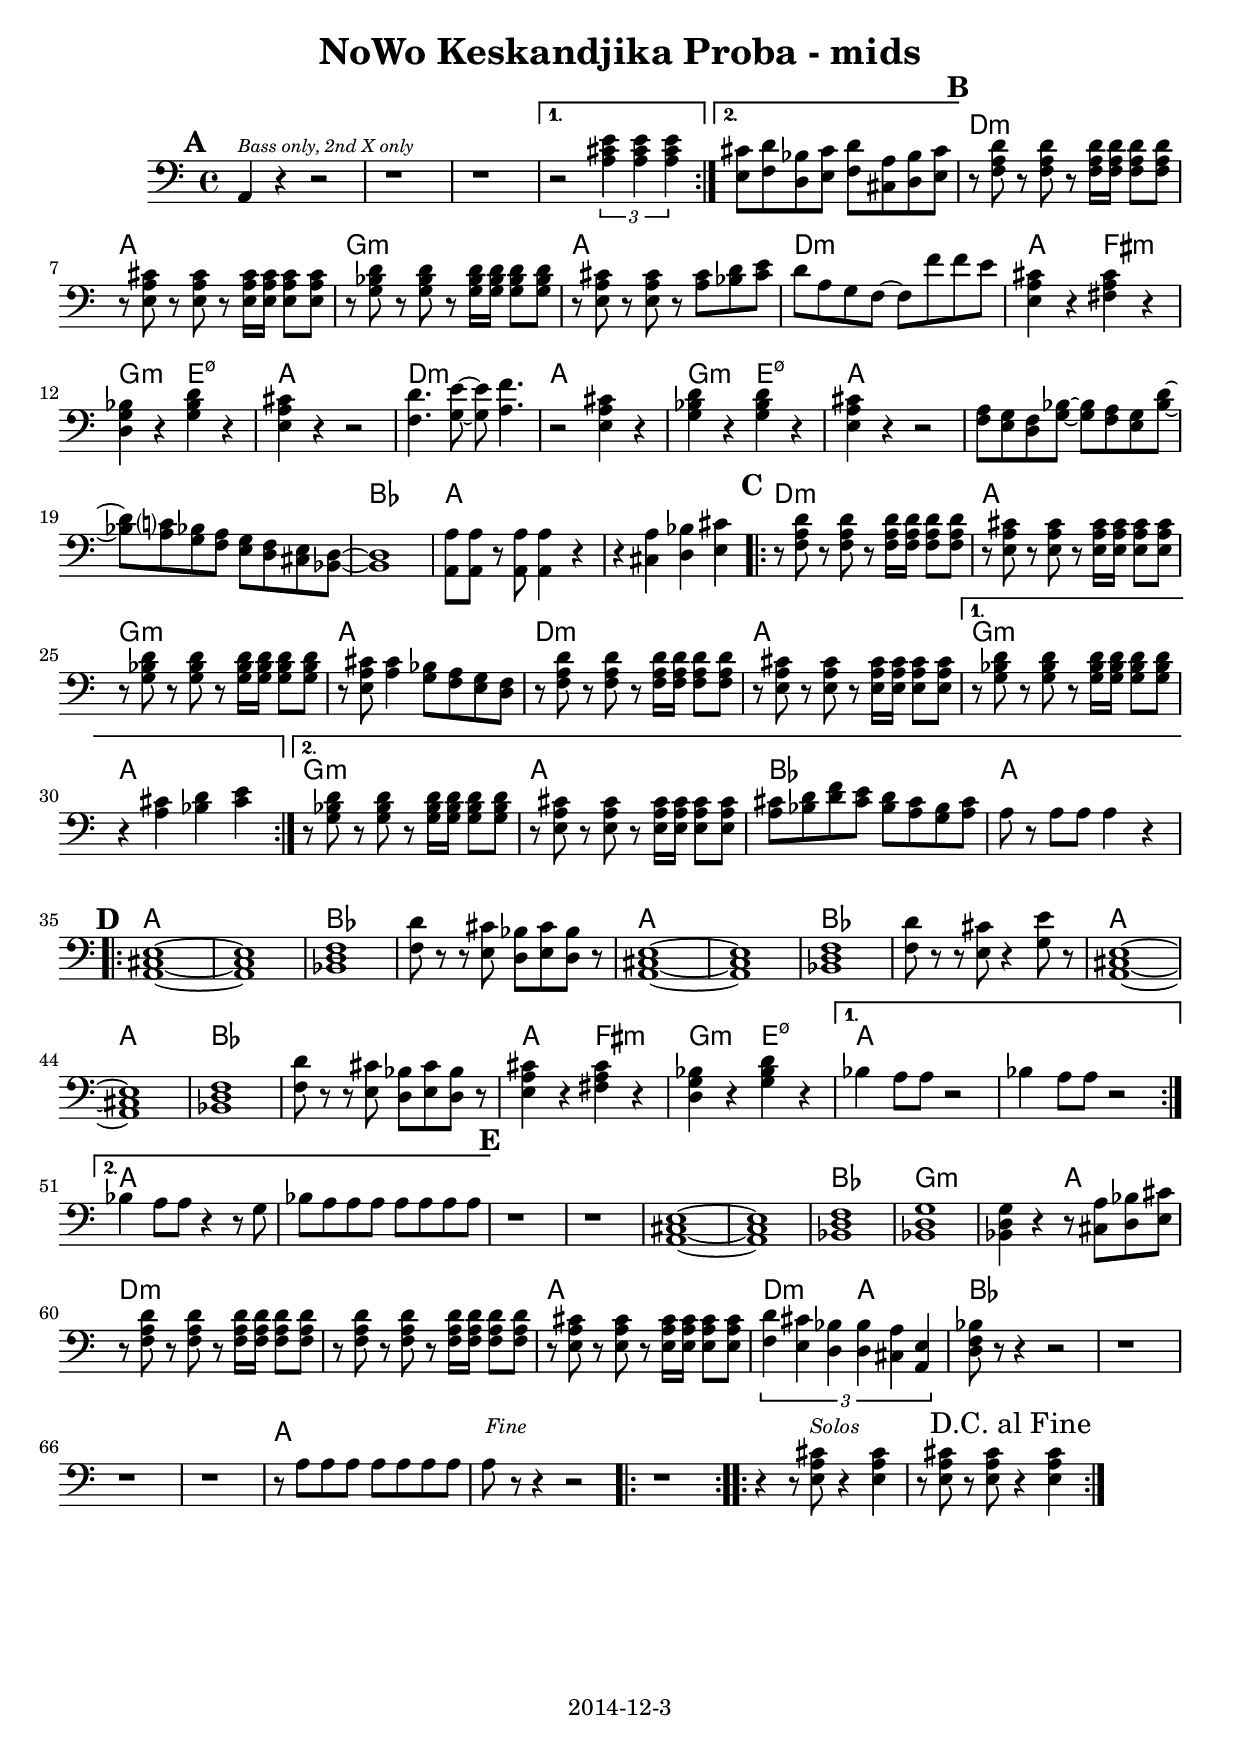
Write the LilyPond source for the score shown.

\version "2.16.2"

\header {
	title = "NoWo Keskandjika Proba - mids"
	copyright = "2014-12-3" %date of latest edits
}

slash = {
	\override NoteHead #'style = #'slash
	\override Stem #'transparent = ##t
}

noslash = {
	\revert NoteHead #'style
	\revert Stem #'transparent
}

melody = { \relative c' { \set Score.markFormatter = #format-mark-box-letters

	\mark \default %A
	\repeat volta 2 {
	}
		\alternative {
		}
	
	\mark \default %B

	\mark \default %C
	\repeat volta 2 {
	}
		\alternative {
		}
	
	\mark \default %D
	\repeat volta 2 {
	}
		\alternative {
		}
	
	\mark \default %E
		
}
}

midbrass = { \relative c { \set Score.markFormatter = #format-mark-box-letters

	\mark \default %A
	\repeat volta 2 {
		a4^\markup { \tiny \italic "Bass only, 2nd X only"} r4 r2 | r1 | r1 |
	}
		\alternative {
			{ r2 \times 2/3 { <a' cis e>4 <a cis e> <a cis e> } | }
			{ <e cis'>8 <f d'> <d bes'> <e cis'> <f d'> <cis a'> <d bes'> <e cis'> | }
		}
	
	\mark \default %B
		r8 <f a d> r <f a d> r <f a d>16 <f a d> <f a d>8 <f a d> | 
		r8 <e a cis> r <e a cis> r <e a cis>16 <e a cis> <e a cis>8 <e a cis> | 
		r8 <g bes d> r <g bes d> r <g bes d>16 <g bes d> <g bes d>8 <g bes d> | 
		r8 <e a cis> r <e a cis> r <a cis> <bes d> <cis e> | 
		d8 a g f~ f f' f e |
		<e, a cis>4 r <fis a cis> r | <d g bes> r <g bes d> r | <e a cis> r r2 |
		<f d'>4. <g e'>8~ <g e'> <a f'>4. | r2 <e a cis>4 r | <g bes d> r <g bes d> r | <e a cis> r r2 |
		<f a>8 <e g> <d f> <g bes>~ <g bes> <f a> <e g> <bes' d>~ | <bes d> <a c?> <g bes> <f a> <e g> <d f> <cis e> <bes d>~ |
		<bes d>1 | <a a'>8 <a a'> r <a a'> <a a'>4 r | r <cis a'> <d bes'> <e cis'> |

	\mark \default %C
	\repeat volta 2 {
		r8 <f a d> r <f a d> r <f a d>16 <f a d> <f a d>8 <f a d> | 
		r8 <e a cis> r <e a cis> r <e a cis>16 <e a cis> <e a cis>8 <e a cis> | 
		r8 <g bes d> r <g bes d> r <g bes d>16 <g bes d> <g bes d>8 <g bes d> | 
		r8 <e a cis> <a cis>4 <g bes>8 <f a> <e g> <d f> |
		r8 <f a d> r <f a d> r <f a d>16 <f a d> <f a d>8 <f a d> | 
		r8 <e a cis> r <e a cis> r <e a cis>16 <e a cis> <e a cis>8 <e a cis> | 
	}
		\alternative {
			{ r8 <g bes d> r <g bes d> r <g bes d>16 <g bes d> <g bes d>8 <g bes d> | 
				r4 <a cis> <bes d> <cis e> | }
			{ r8 <g bes d> r <g bes d> r <g bes d>16 <g bes d> <g bes d>8 <g bes d> | 
				r8 <e a cis> r <e a cis> r <e a cis>16 <e a cis> <e a cis>8 <e a cis> | 
				<a cis>8 <bes d> <d f> <cis e> <bes d> <a cis> <g bes> <a cis> |
				a8 r a a a4 r | }
		}
	
	\mark \default %D
	\repeat volta 2 {
		<a, cis e>1~~~ | <a cis e> | <bes d f> | <f' d'>8 r r <e cis'> <d bes'> <e cis'> <d bes'> r |
		<a cis e>1~~~ | <a cis e> | <bes d f> | <f' d'>8 r r <e cis'> r4 <g e'>8 r |
		<a, cis e>1~~~ | <a cis e> | <bes d f> | <f' d'>8 r r <e cis'> <d bes'> <e cis'> <d bes'> r |
		<e a cis>4 r <fis a cis> r | <d g bes> r <g bes d> r | 
	}
		\alternative {
			{ bes4 a8 a r2 | bes4 a8 a r2 | }
			{ bes4 a8 a r4 r8 g | bes a a a a a a a | }
		}
	
	\mark \default %E
		r1 | r1 | <a, cis e>1~~~ | <a cis e> | 
		<bes d f>1 | <bes d g> | <bes d g>4 r r8 <cis a'> <d bes'> <e cis'> |
		r8 <f a d> r <f a d> r <f a d>16 <f a d> <f a d>8 <f a d> | 
		r8 <f a d> r <f a d> r <f a d>16 <f a d> <f a d>8 <f a d> | 
		r8 <e a cis> r <e a cis> r <e a cis>16 <e a cis> <e a cis>8 <e a cis> | 
		\times 2/3 { <f d'>4 <e cis'> <d bes'> <d bes'> <cis a'> <a e'> } | <d f bes>8 r r4 r2 | r1 | r1 |
		r1 | r8 a' a a a a a a | a\mark \markup { \small \italic "Fine" } r r4 r2 | 

	\repeat volta 2 { r1 }
	\repeat volta 2 {
		r4 r8 <e a cis>\mark \markup { \small \italic "Solos" } r4 <e a cis> | r8 <e a cis> r <e a cis>\mark "D.C. al Fine" r4 <e a cis> |
		}

		
}
}

changes = { \chordmode { 

	%A
	s1 | s1 | s1 | s1 | s1 |

	%B
	d1:min | a | g:min | a |
	d:min | a2 fis:min| g:min e:m7.5- | a1 |
	d:min | a | g2:min e:m7.5- | a1 | s1 | s1 | bes | a | a |

	%C
	d1:min | a | g:min | a |
	d1:min | a | g:min | a |
	g:min | a | bes | a |

	%D
	a | a | bes | bes |
	a | a | bes | bes |
	a | a | bes | bes |
	a2 fis:min | g:min e:m7.5- | a1 | a | a | a |

	%E
	s1 | s1 | a | a |
	bes | g:min | g2:min a |
	d1:min | d:min | a | d2:min a | 
	bes1 | s1 | s1 | s1 | a | a |
	s1 | s1 | a | a |

}
}

\book {
	\score { 
	  <<
	    \new ChordNames {
		\set chordChanges = ##t
		\changes
	    }
%	    \new Staff { \clef treble
%		\melody
%	    }
	    \new Staff { \clef bass 
		\midbrass
	    }
	  >>
	}
}

\book {
	\score {
	  <<
		\new Staff {
		  \set Staff.midiInstrument = #"trumpet" \unfoldRepeats
			\melody
		}
		\new Staff {
		  \set Staff.midiInstrument = #"trumpet" \unfoldRepeats
			\midbrass
		}
	  >>
		\midi { }
	}
}
